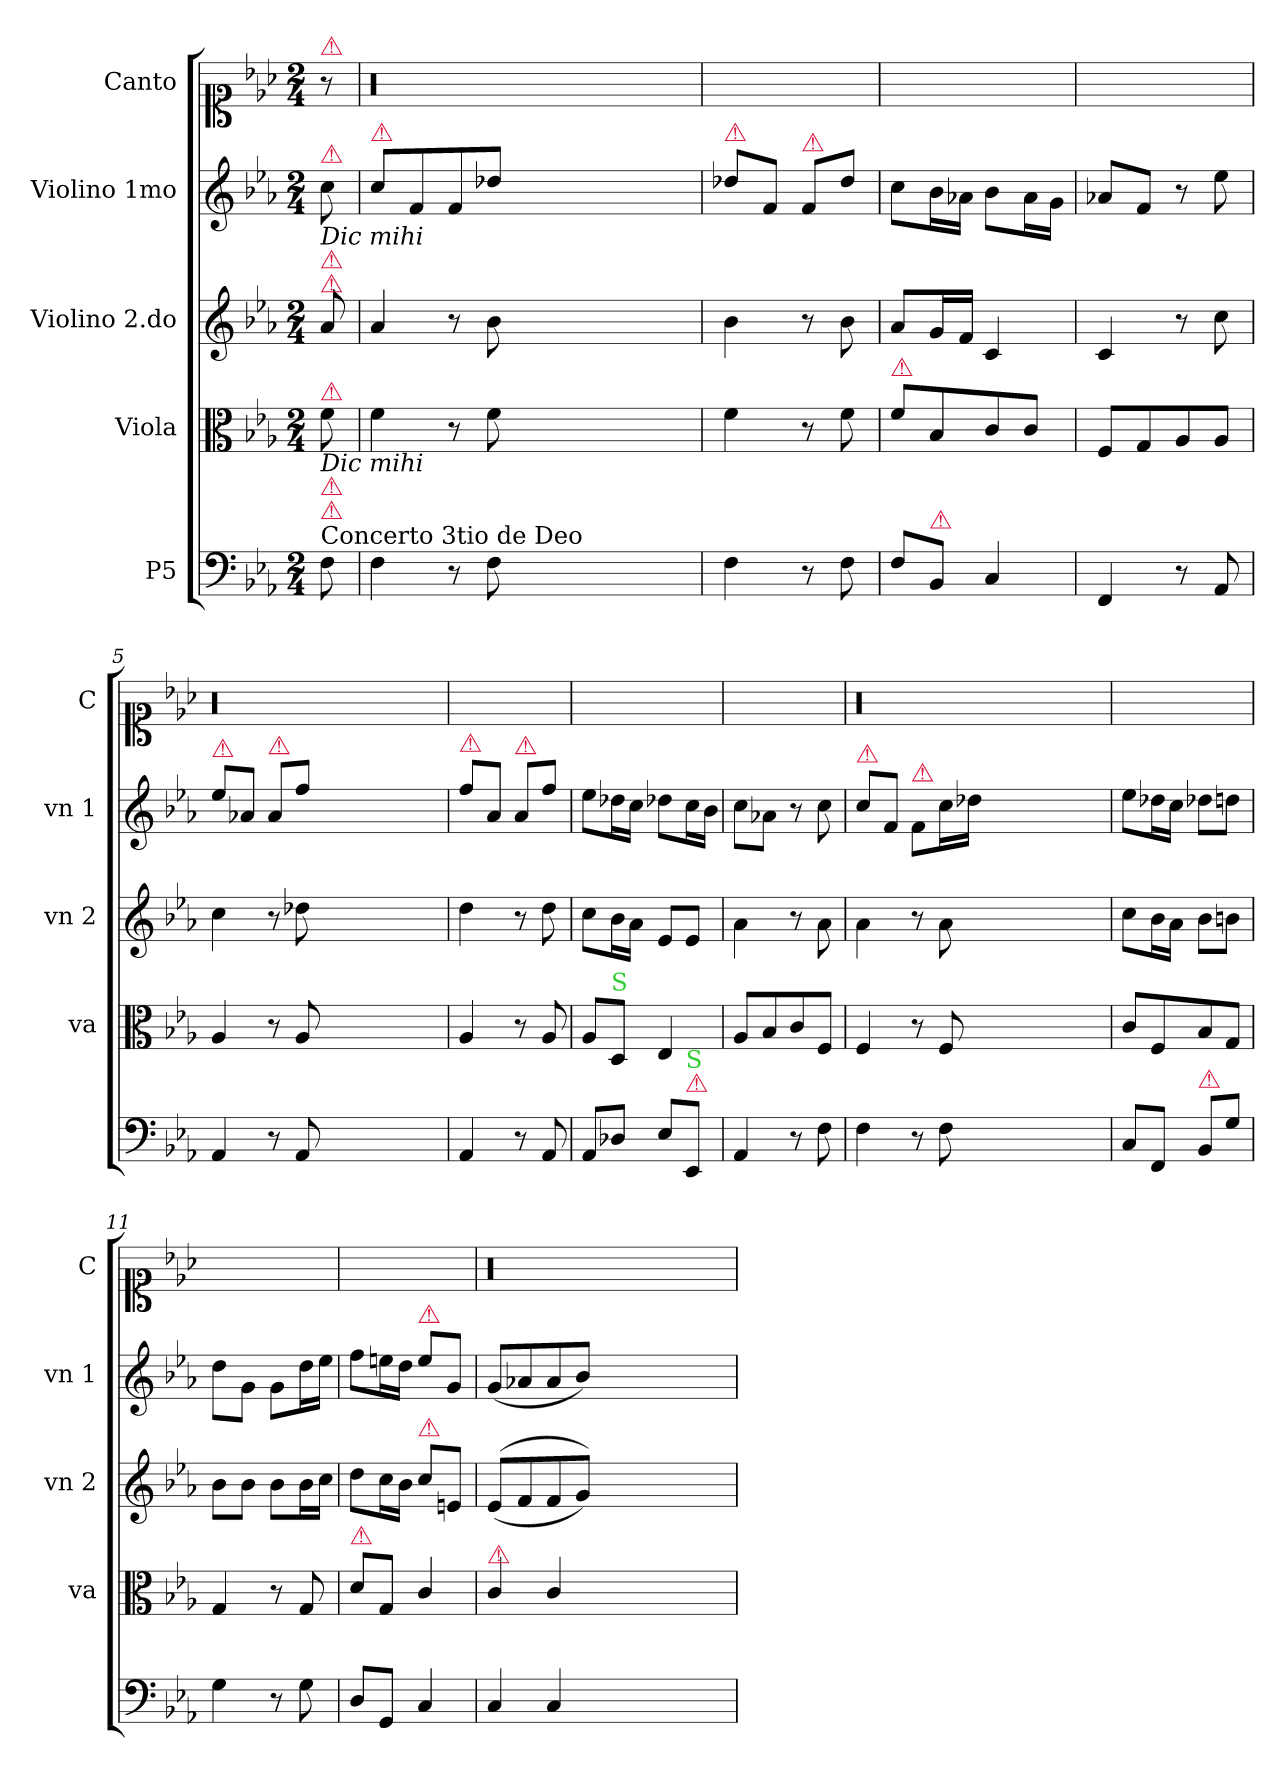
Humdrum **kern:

**kern	**kern	**kern	**kern	**kern
*part5	*part4	*part3	*part2	*part1
*staff5	*staff4	*staff3	*staff2	*staff1
*I"P5	*I"Viola	*I"Violino 2.do	*I"Violino 1mo	*I"Canto
*	*I'va	*I'vn 2	*I'vn 1	*I'C
*clefF4	*clefC3	*clefG2	*clefG2	*clefC1
*k[b-e-a-]	*k[b-e-a-]	*k[b-e-a-]	*k[b-e-a-]	*k[b-e-a-]
*M2/4	*M2/4	*M2/4	*M2/4	*M2/4
=	=	=	=	=
!	!	!	!	!LO:TX:a:color=crimson:t=⚠
!	!	!	!LO:TX:a:color=crimson:t=⚠	!
!	!	!	!LO:TX:b:i:t=Dic mihi	!
!	!	!LO:TX:a:color=crimson:t=⚠	!	!
!	!	!LO:TX:a:color=crimson:t=⚠	!	!
!	!LO:TX:a:color=crimson:t=⚠	!	!	!
!	!LO:TX:b:i:t=Dic mihi	!	!	!
!LO:TX:a:t=Concerto 3tio de Deo	!	!	!	!
!LO:TX:a:color=crimson:t=⚠	!	!	!	!
!LO:TX:a:color=crimson:t=⚠	!	!	!	!
8F\	8f\	8a-/	8cc\	8r
=1	=1	=1	=1	=1
!	!	!	!LO:TX:a:color=crimson:t=⚠	!
!	!	!	!	!LO:N:vis=00
4F\	4f\	4a-/	8cc\L	0r
.	.	.	8f/	.
8r	8r	8r	8f/	.
8F\	8f\	8b-\	8dd-X\J	.
1.ryy	1.ryy	1.ryy	1.ryy	.
=2	=2	=2	=2	=2
!	!	!	!LO:TX:a:color=crimson:t=⚠	!
4F\	4f\	4b-\	8dd-X\L	2ryy
.	.	.	8f/J	.
!	!	!	!LO:TX:a:color=crimson:t=⚠	!
8r	8r	8r	8f/L	.
8F\	8f\	8b-\	8dd-\J	.
=3	=3	=3	=3	=3
!	!LO:TX:a:color=crimson:t=⚠	!	!	!
8F\L	8f\L	8a-/L	8cc\L	2ryy
!LO:TX:a:color=crimson:t=⚠	!	!	!	!
8BB-/J	8B-/	16g/L	16b-\L	.
.	.	16f/JJ	16a-X\JJ	.
4C/	8c/	4c/	8b-\L	.
.	8c/J	.	16a-\L	.
.	.	.	16g\JJ	.
=4	=4	=4	=4	=4
4FF/	8F/L	4c/	8a-X/L	2ryy
.	8G/	.	8f/J	.
8r	8A-/	8r	8r	.
8AA-/	8A-/J	8cc\	8ee-\	.
=5	=5	=5	=5	=5
!	!	!	!LO:TX:a:color=crimson:t=⚠	!
!	!	!	!	!LO:N:vis=00
4AA-/	4A-/	4cc\	8ee-\L	0r
.	.	.	8a-X/J	.
!	!	!	!LO:TX:a:color=crimson:t=⚠	!
8r	8r	8r	8a-/L	.
8AA-/	8A-/	8dd-X\	8ff\J	.
1.ryy	1.ryy	1.ryy	1.ryy	.
=6	=6	=6	=6	=6
!	!	!	!LO:TX:a:color=crimson:t=⚠	!
4AA-/	4A-/	4dd\	8ff\L	2ryy
.	.	.	8a-/J	.
!	!	!	!LO:TX:a:color=crimson:t=⚠	!
8r	8r	8r	8a-/L	.
8AA-/	8A-/	8dd\	8ff\J	.
=7	=7	=7	=7	=7
8AA-/L	8A-/L	8cc\L	8ee-\L	2ryy
!	!LO:TX:a:color=limegreen:t=S	!	!	!
8D-X/J	8D/J	16b-\L	16dd-X\L	.
.	.	16a-\JJ	16cc\JJ	.
8E-\L	4E-/	8e-/L	8dd-X\L	.
!LO:TX:a:color=crimson:t=⚠	!	!	!	!
!LO:TX:a:color=limegreen:t=S	!	!	!	!
8EE-/J	.	8e-/J	16cc\L	.
.	.	.	16b-\JJ	.
=8	=8	=8	=8	=8
4AA-/	8A-/L	4a-\	8cc\L	2ryy
.	8B-/	.	8a-X\J	.
8r	8c/	8r	8r	.
8F\	8F/J	8a-\	8cc\	.
=9	=9	=9	=9	=9
!	!	!	!LO:TX:a:color=crimson:t=⚠	!
!	!	!	!	!LO:N:vis=00
4F\	4F/	4a-\	8cc\L	0r
.	.	.	8f/J	.
!	!	!	!LO:TX:a:color=crimson:t=⚠	!
8r	8r	8r	8f/L	.
8F\	8F/	8a-\	16cc\L	.
.	.	.	16dd-X\JJ	.
1.ryy	1.ryy	1.ryy	1.ryy	.
=10	=10	=10	=10	=10
8C/L	8c/L	8cc\L	8ee-\L	2ryy
8FF/J	8F/	16b-\L	16dd-X\L	.
.	.	16a-\JJ	16cc\JJ	.
!LO:TX:a:color=crimson:t=⚠	!	!	!	!
8BB-/L	8B-/	8b-\L	8dd-X\L	.
8G\J	8G/J	8bn\J	8ddn\J	.
=11	=11	=11	=11	=11
4G\	4G/	8b-\L	8dd\L	2ryy
.	.	8b-\J	8g\J	.
8r	8r	8b-\L	8g\L	.
8G\	8G/	16b-\L	16dd\L	.
.	.	16cc\JJ	16ee-\JJ	.
=12	=12	=12	=12	=12
!	!LO:TX:a:color=crimson:t=⚠	!	!	!
8D/L	8d\L	8dd\L	8ff\L	2ryy
8GG/J	8G/J	16cc\L	16een\L	.
.	.	16b-\JJ	16dd\JJ	.
!	!	!	!LO:TX:a:color=crimson:t=⚠	!
!	!	!LO:TX:a:color=crimson:t=⚠	!	!
4C/	4c/	8cc\L	8ee\L	.
.	.	8en/J	8g/J	.
=13	=13	=13	=13	=13
!	!LO:TX:a:color=crimson:t=⚠	!	!	!
!	!	!	!	!LO:N:vis=00
4C/	4c/	(<(>8e-/L	(8g/L	0r
.	.	8f/	8a-X/	.
4C/	4c/	8f/	8a-/	.
.	.	8g/J))	8b-/J)	.
1.ryy	1.ryy	1.ryy	1.ryy	.
=	=	=	=	=
*-	*-	*-	*-	*-
